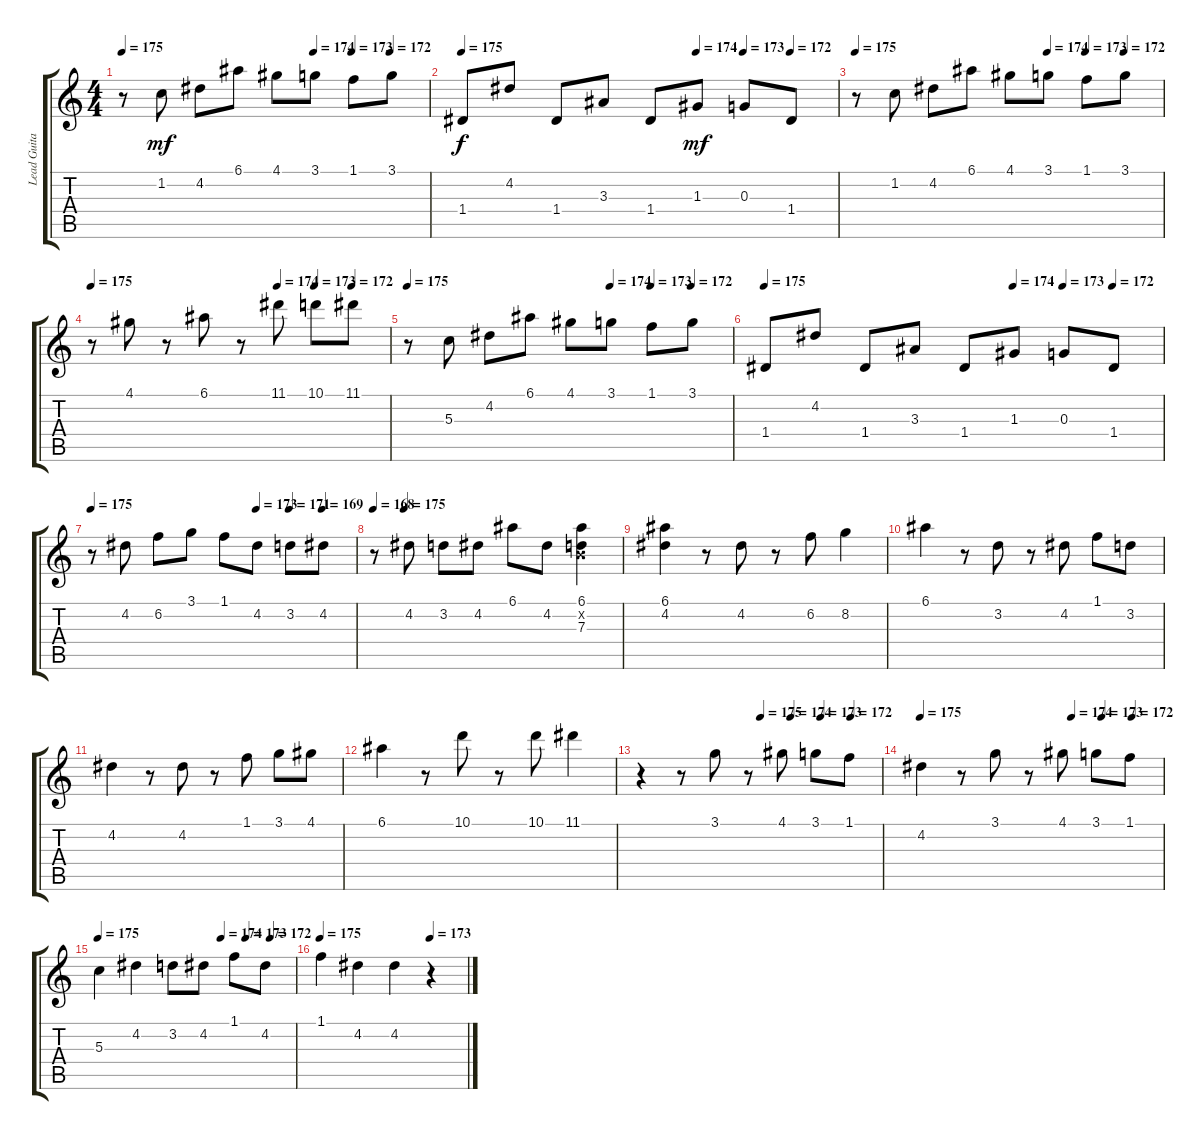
\track ("Lead Guitar" "Lead Guita") {instrument overdrivenguitar}
\staff {score tabs}
\tuning (E4 B3 G3 D3 A2 E2) {hide}
\ts (4 4)
\tempo 175
\tempo (174 0.625)
\tempo (173 0.75)
\tempo (172 0.875)
\clef g2
\ks c
r.8{dy mf} 1.2.8 4.2.8 6.1.8 4.1.8 3.1.8 1.1.8 3.1.8 |
\tempo 175
\tempo (174 0.625)
\tempo (173 0.75)
\tempo (172 0.875)
1.4.8{dy f} 4.2.8 1.4.8 3.3.8 1.4.8 1.3.8{dy mf} 0.3.8 1.4.8 |
\tempo 175
\tempo (174 0.625)
\tempo (173 0.75)
\tempo (172 0.875)
r.8 1.2.8 4.2.8 6.1.8 4.1.8 3.1.8 1.1.8 3.1.8 |
\tempo 175
\tempo (174 0.625)
\tempo (173 0.75)
\tempo (172 0.875)
r.8 4.1.8 r.8 6.1.8 r.8 11.1.8 10.1.8 11.1.8 |
\tempo 175
\tempo (174 0.625)
\tempo (173 0.75)
\tempo (172 0.875)
r.8 5.3.8 4.2.8 6.1.8 4.1.8 3.1.8 1.1.8 3.1.8 |
\tempo 175
\tempo (174 0.625)
\tempo (173 0.75)
\tempo (172 0.875)
1.4.8 4.2.8 1.4.8 3.3.8 1.4.8 1.3.8 0.3.8 1.4.8 |
\tempo 175
\tempo (173 0.625)
\tempo (171 0.75)
\tempo (169 0.875)
r.8 4.2.8 6.2.8 3.1.8 1.1.8 4.2.8 3.2.8 4.2.8 |
\tempo 168
\tempo (175 0.125)
r.8 4.2.8 3.2.8 4.2.8 6.1.8 4.2.8 (6.1 0.2{x} 7.3).4 |
(6.1 4.2).4 r.8 4.2.8 r.8 6.2.8 8.2.4 |
6.1.4 r.8 3.2.8 r.8 4.2.8 1.1.8 3.2.8 |
4.2.4 r.8 4.2.8 r.8 1.1.8 3.1.8 4.1.8 |
6.1.4 r.8 10.1.8 r.8 10.1.8 11.1.4 |
\tempo (175 0.5)
\tempo (174 0.625)
\tempo (173 0.75)
\tempo (172 0.875)
r.4 r.8 3.1.8 r.8 4.1.8 3.1.8 1.1.8 |
\tempo 175
\tempo (174 0.625)
\tempo (173 0.75)
\tempo (172 0.875)
4.2.4 r.8 3.1.8 r.8 4.1.8 3.1.8 1.1.8 |
\tempo 175
\tempo (174 0.625)
\tempo (173 0.75)
\tempo (172 0.875)
5.3.4 4.2.4 3.2.8 4.2.8 1.1.8 4.2.8 |
\tempo 175
\tempo (173 0.75)
1.1.4 4.2.4 4.2.4 r.4
